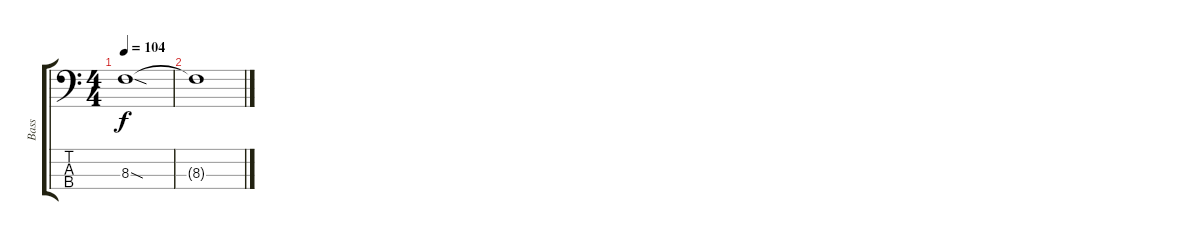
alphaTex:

\track ("Bass" "Bass") {instrument electricbasspick}
\staff {score tabs}
\tuning (G2 D2 A1 E1) {hide}
\ts (4 4)
\tempo 104
\clef f4
\ks c
8.3{sod t}.1{dy f} |
8.3{t}.1
